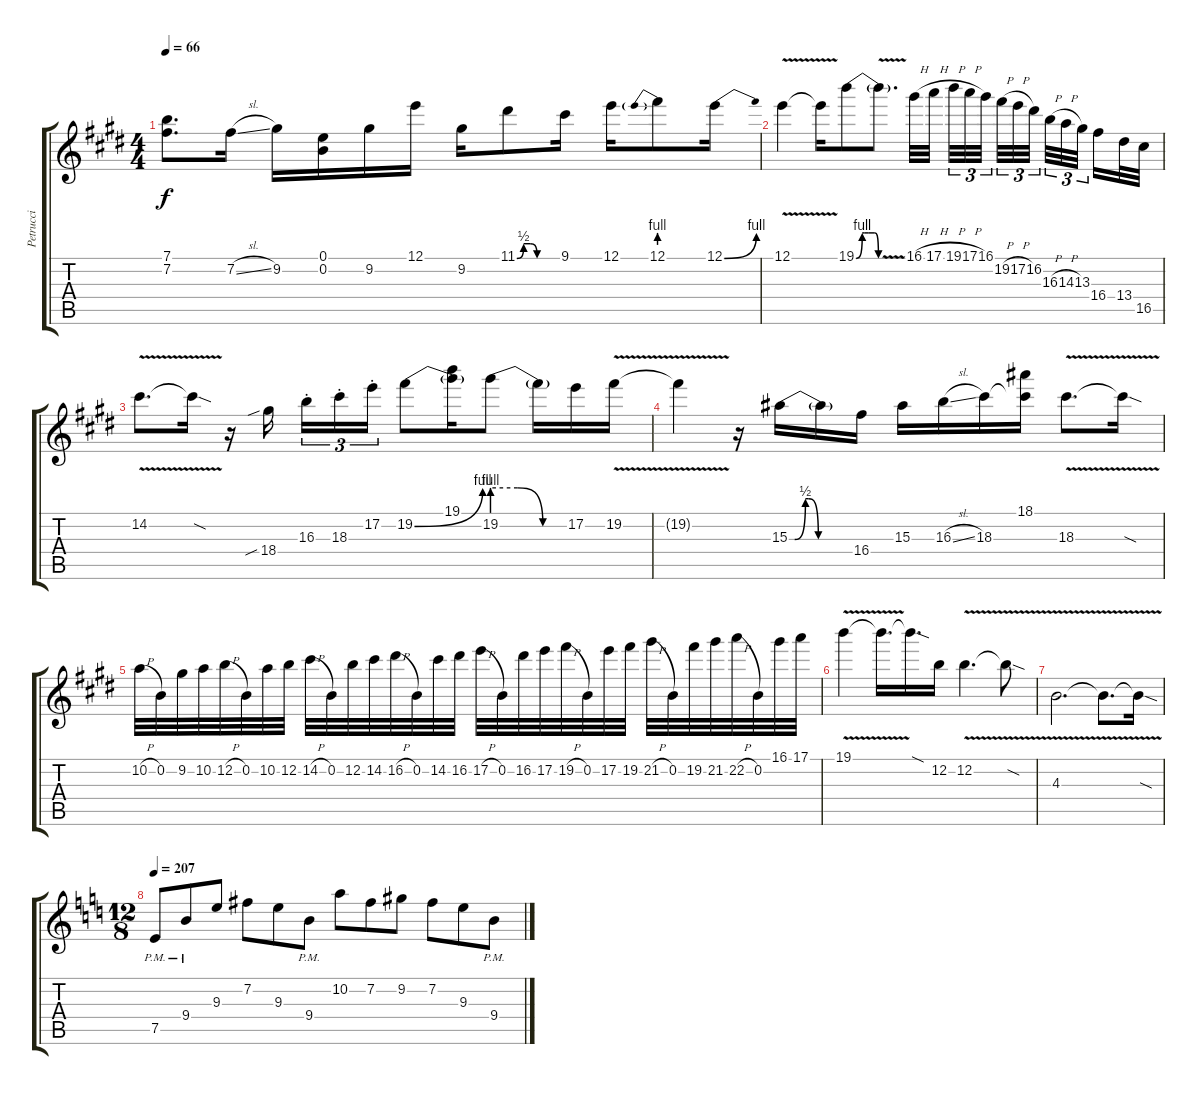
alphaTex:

\track ("Petrucci" "Petrucci") {instrument overdrivenguitar}
\staff {score tabs}
\tuning (E4 B3 G3 D3 A2 E2) {hide}
\ts (4 4)
\tempo 66
\clef g2
\ks e
(7.1{t} 7.2{t}).8{d dy f} 7.2{sl}.16 9.2.16 (0.1 0.2).16 9.2.16 12.1.16 9.2.16 11.1{be (custom 0 0 10 2 20 2 30 0 60 0)}.8 9.1.16 12.1.16 12.1{be (prebend 0 4 60 4)}.8 12.1{be (bend 0 0 60 4)}.16 |
12.1{v}.4 12.1{t}.16 19.1{be (custom 0 0 15 4 21 4 30 4 46 4 55 0 60 0)}.8 19.1{v t}.8{d} 16.1{h}.32 17.1{h}.32{beam splitsecondary} 19.1{h}.32{tu (3 2)} 17.1{h}.32{tu (3 2)} 16.1.32{tu (3 2)} 19.2{h}.32{tu (3 2)} 17.2{h}.32{tu (3 2)} 16.2.32{tu (3 2) beam splitsecondary} 16.3{h}.32{tu (3 2)} 14.3{h}.32{tu (3 2)} 13.3.32{tu (3 2) beam splitsecondary} 16.4.16 13.4.32 16.5.32 |
14.2{v}.8{d} 14.2{sod t}.16 r.16 18.4{sib}.16{beam splitsecondary} 16.3{st}.16{tu (3 2)} 18.3{st}.16{tu (3 2)} 17.2{st}.16{tu (3 2)} 19.2{be (bend 0 0 60 4)}.8 (19.1 19.2{t}).16 19.2{be (custom 0 4 20 4 40 0 60 0)}.8 19.2{t}.16 17.2.16 19.2{v}.16 |
19.2{t}.4 r.16 15.3{be (custom 0 0 5 0 15 2 18 2 27 0 30 0 40 0 60 0)}.16 15.3{t}.16 16.4.16 15.3.16 16.3{sl}.16 18.3.16 (18.1 18.3{t}).16 18.3{v}.8{d} 18.3{sod t}.16 |
10.2{h}.32 0.2.32 9.2.32 10.2.32 12.2{h}.32 0.2.32 10.2.32 12.2.32 14.2{h}.32 0.2.32 12.2.32 14.2.32 16.2{h}.32 0.2.32 14.2.32 16.2.32 17.2{h}.32 0.2.32 16.2.32 17.2.32 19.2{h}.32 0.2.32 17.2.32 19.2.32 21.2{h}.32 0.2.32 19.2.32 21.2.32 22.2{h}.32 0.2.32 16.1.32 17.1.32 |
19.1{v}.4 19.1{t}.16{d} 19.1{sod t}.16{d} 12.2.16 12.2{v}.4{d} 12.2{sod t}.8 |
4.3{v}.2{d} 4.3{v t}.8{d} 4.3{sod t}.16 |
\ts (12 8)
\tempo 207
\ks c
7.5{pm}.8 9.4{pm}.8 9.3.8 7.2.8 9.3.8 9.4{pm}.8 10.2.8 7.2.8 9.2.8 7.2.8 9.3.8 9.4{pm}.8
